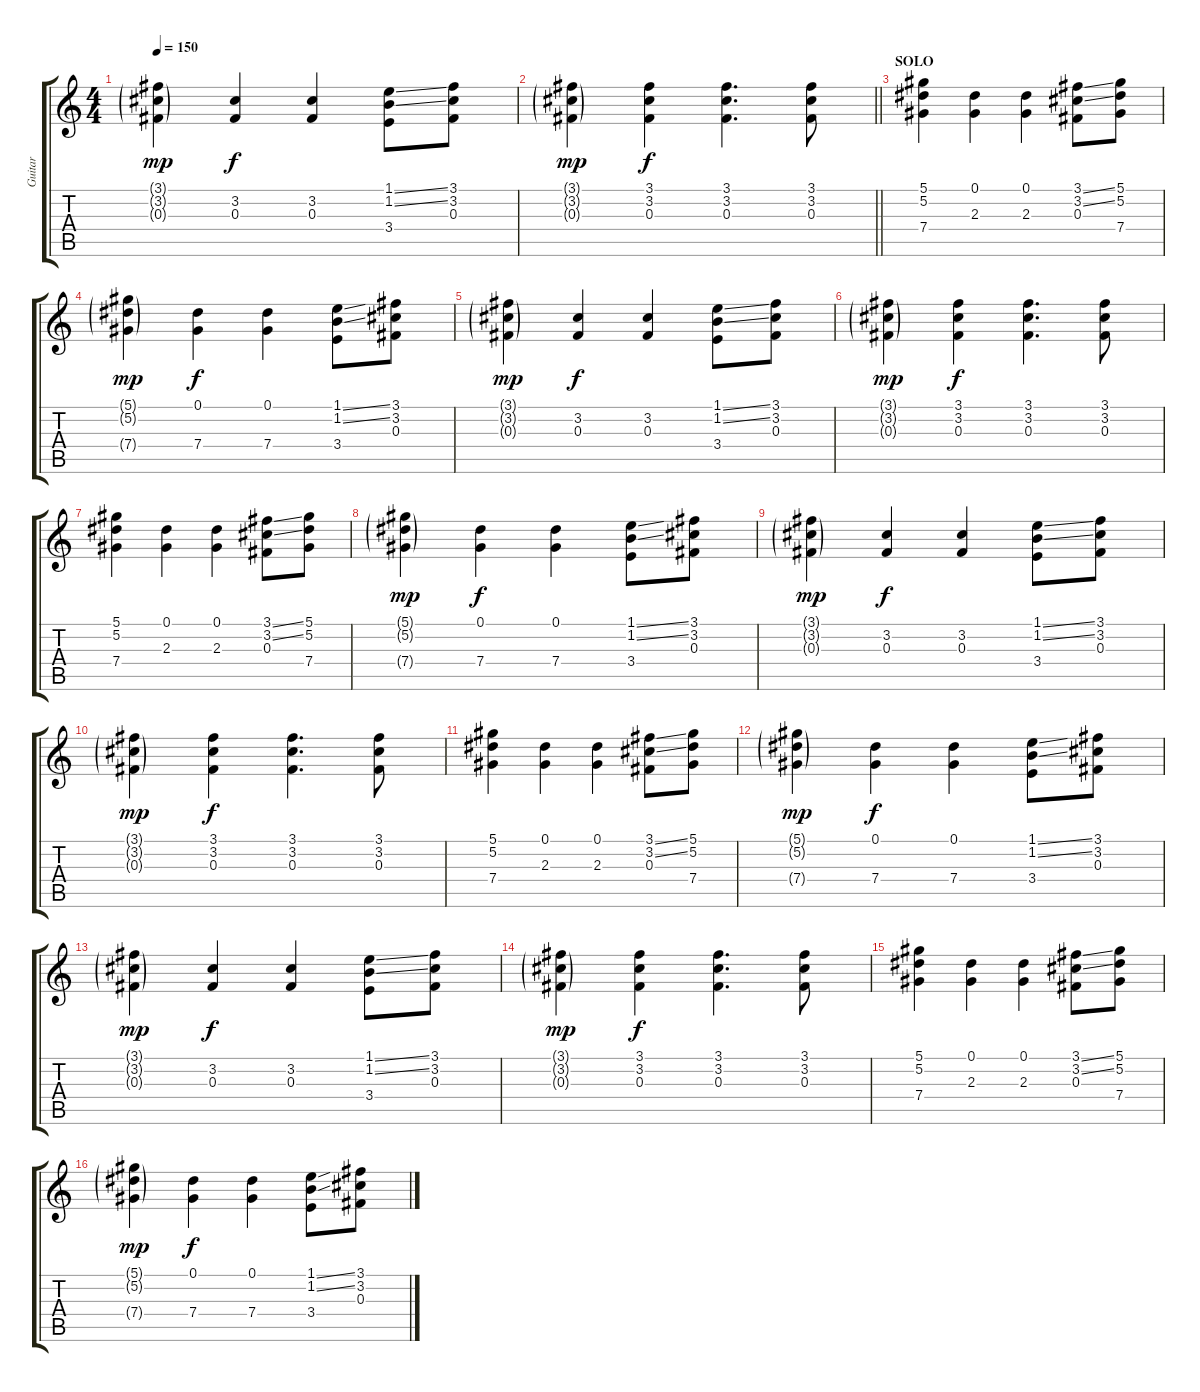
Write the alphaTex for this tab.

\track ("Guitar" "Guitar") {instrument acousticguitarsteel}
\staff {score tabs}
\tuning (Eb4 Bb3 Gb3 Db3 Ab2 Eb2) {hide}
\ts (4 4)
\tempo 150
\clef g2
\ks c
(3.1{g} 3.2{g} 0.3{g}).4{dy mp} (3.2 0.3).4{dy f} (3.2 0.3).4 (1.1{ss} 1.2{ss} 3.4).8 (3.1 3.2 0.3).8 |
\barLineRight lightlight
(3.1{g} 3.2{g} 0.3{g}).4{dy mp} (3.1 3.2 0.3).4{dy f} (3.1 3.2 0.3).4{d} (3.1 3.2 0.3).8 |
\section ("" "SOLO")
(5.1 5.2 7.4).4 (0.1 2.3).4 (0.1 2.3).4 (3.1{ss} 3.2{ss} 0.3).8 (5.1 5.2 7.4).8 |
(5.1{g} 5.2{g} 7.4{g}).4{dy mp} (0.1 7.4).4{dy f} (0.1 7.4).4 (1.1{ss} 1.2{ss} 3.4).8 (3.1 3.2 0.3).8 |
(3.1{g} 3.2{g} 0.3{g}).4{dy mp} (3.2 0.3).4{dy f} (3.2 0.3).4 (1.1{ss} 1.2{ss} 3.4).8 (3.1 3.2 0.3).8 |
(3.1{g} 3.2{g} 0.3{g}).4{dy mp} (3.1 3.2 0.3).4{dy f} (3.1 3.2 0.3).4{d} (3.1 3.2 0.3).8 |
(5.1 5.2 7.4).4 (0.1 2.3).4 (0.1 2.3).4 (3.1{ss} 3.2{ss} 0.3).8 (5.1 5.2 7.4).8 |
(5.1{g} 5.2{g} 7.4{g}).4{dy mp} (0.1 7.4).4{dy f} (0.1 7.4).4 (1.1{ss} 1.2{ss} 3.4).8 (3.1 3.2 0.3).8 |
(3.1{g} 3.2{g} 0.3{g}).4{dy mp} (3.2 0.3).4{dy f} (3.2 0.3).4 (1.1{ss} 1.2{ss} 3.4).8 (3.1 3.2 0.3).8 |
(3.1{g} 3.2{g} 0.3{g}).4{dy mp} (3.1 3.2 0.3).4{dy f} (3.1 3.2 0.3).4{d} (3.1 3.2 0.3).8 |
(5.1 5.2 7.4).4 (0.1 2.3).4 (0.1 2.3).4 (3.1{ss} 3.2{ss} 0.3).8 (5.1 5.2 7.4).8 |
(5.1{g} 5.2{g} 7.4{g}).4{dy mp} (0.1 7.4).4{dy f} (0.1 7.4).4 (1.1{ss} 1.2{ss} 3.4).8 (3.1 3.2 0.3).8 |
(3.1{g} 3.2{g} 0.3{g}).4{dy mp} (3.2 0.3).4{dy f} (3.2 0.3).4 (1.1{ss} 1.2{ss} 3.4).8 (3.1 3.2 0.3).8 |
(3.1{g} 3.2{g} 0.3{g}).4{dy mp} (3.1 3.2 0.3).4{dy f} (3.1 3.2 0.3).4{d} (3.1 3.2 0.3).8 |
(5.1 5.2 7.4).4 (0.1 2.3).4 (0.1 2.3).4 (3.1{ss} 3.2{ss} 0.3).8 (5.1 5.2 7.4).8 |
(5.1{g} 5.2{g} 7.4{g}).4{dy mp} (0.1 7.4).4{dy f} (0.1 7.4).4 (1.1{ss} 1.2{ss} 3.4).8 (3.1 3.2 0.3).8
